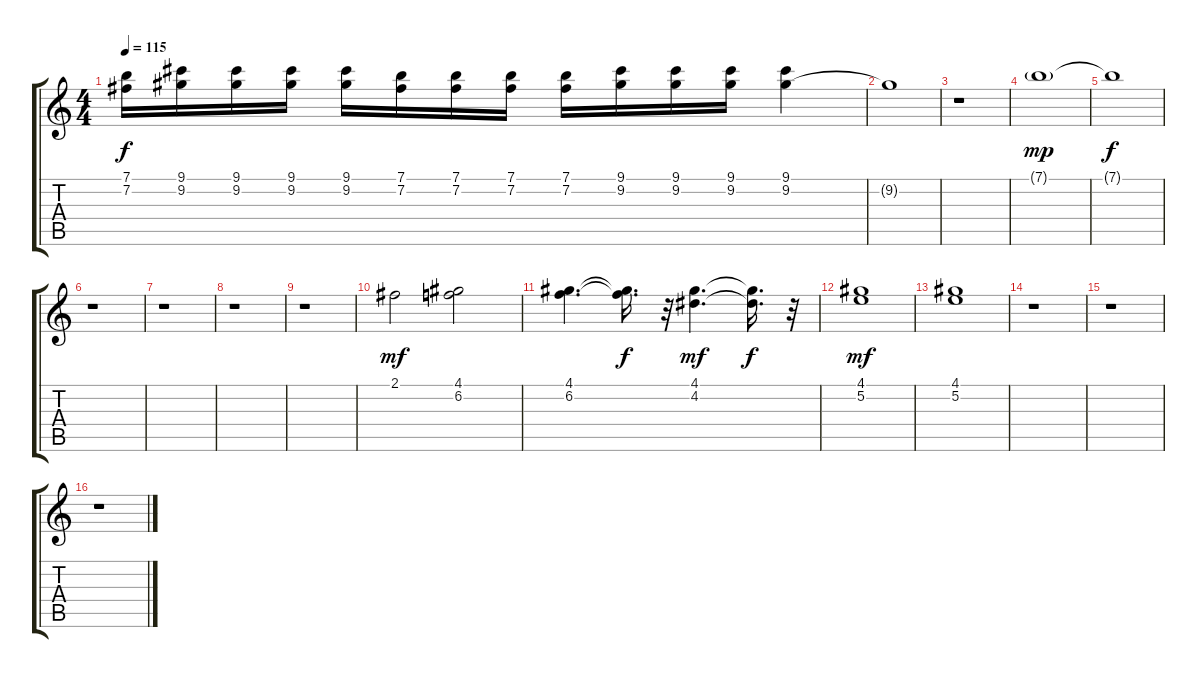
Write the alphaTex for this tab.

\track "" {instrument overdrivenguitar}
\staff {score tabs}
\tuning (E4 B3 G3 D3 A2 E2) {hide}
\ts (4 4)
\tempo 115
\clef g2
\ks c
(7.1 7.2).16{dy f} (9.1 9.2).16 (9.1 9.2).16 (9.1 9.2).16 (9.1 9.2).16 (7.1 7.2).16 (7.1 7.2).16 (7.1 7.2).16 (7.1 7.2).16 (9.1 9.2).16 (9.1 9.2).16 (9.1 9.2).16 (9.1 9.2).4 |
9.2{t}.1 |
r.1 |
7.1{g}.1{dy mp} |
7.1{t}.1{dy f} |
r.1 |
r.1 |
r.1 |
r.1 |
2.1.2{dy mf} (4.1 6.2).2 |
(4.1 6.2).4{d} (4.1{t} 6.2{t}).16{d dy f} r.32 (4.1 4.2).4{d dy mf} (4.1{t} 4.2{t}).16{d dy f} r.32 |
(4.1 5.2).1{dy mf} |
(4.1 5.2).1 |
r.1 |
r.1 |
r.1
